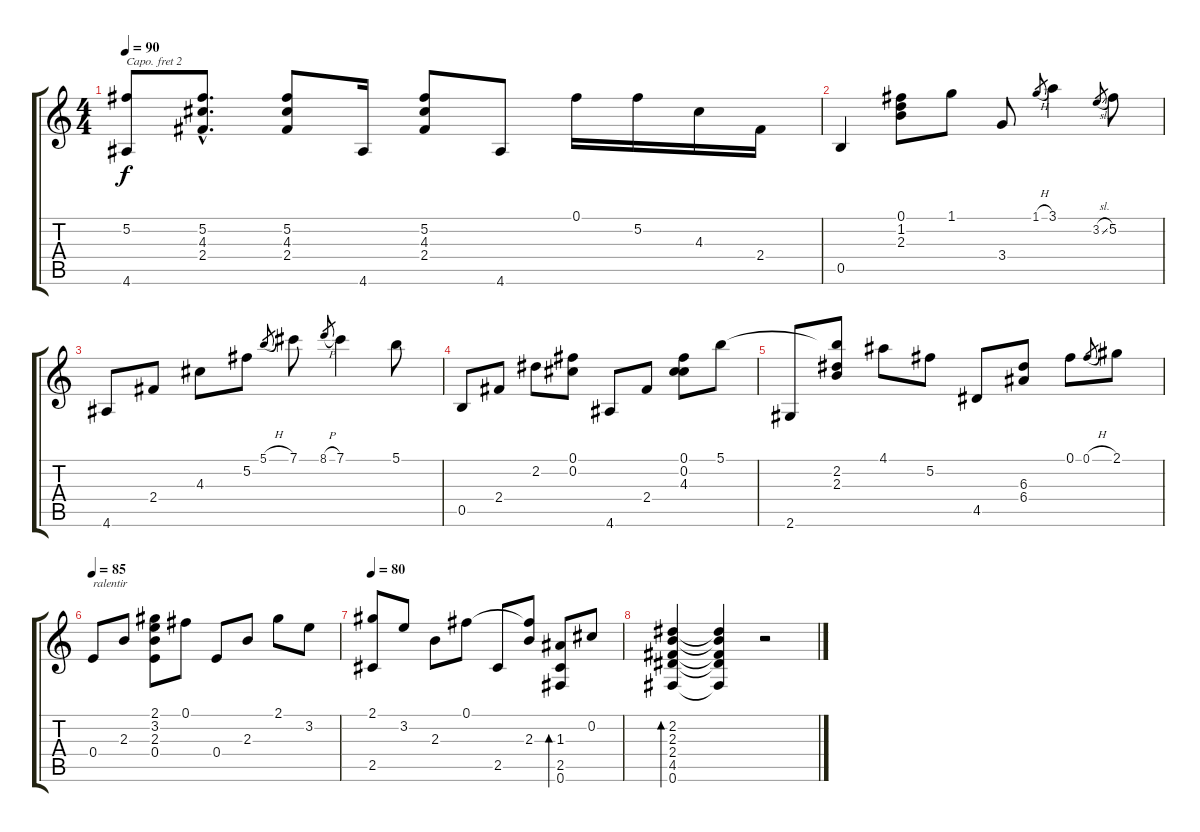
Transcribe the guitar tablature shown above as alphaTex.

\track "" {instrument acousticguitarsteel}
\staff {score tabs}
\capo 2
\tuning (E4 B3 G3 D3 A2 E2) {hide}
\ts (4 4)
\tempo 90
\clef g2
\ks c
(5.2{t} 4.6).8{dy f} (5.2{hac} 4.3{hac} 2.4{hac}).8{d} (5.2 4.3 2.4).8 4.6.16 (5.2 4.3 2.4).8 4.6.8 0.1.16 5.2.16 4.3.16 2.4.16 |
0.5.4 (0.1 1.2 2.3).8 1.1.8 3.4.8 1.1{h}.8{gr} 3.1.4 3.2{sl}.8{gr} 5.2.8 |
4.6.8 2.4.8 4.3.8 5.2.8 5.1{h}.8{gr} 7.1.8 8.1{h}.8{gr} 7.1.4 5.1.8 |
0.5.8 2.4.8 2.2.8 (0.1 0.2).8 4.6.8 2.4.8 (0.1 0.2 4.3).8 5.1.8 |
2.6.8 (5.1{t} 2.2 2.3).8 4.1.8 5.2.8 4.5.8 (6.3 6.4).8 0.1.8 0.1{h}.8{gr} 2.1.8 |
\tempo 85
0.4.8{txt "ralentir"} 2.3.8 (2.1 3.2 2.3 0.4).8 0.1.8 0.4.8 2.3.8 2.1.8 3.2.8 |
\tempo 80
(2.1 2.5).8 3.2.8 2.3.8 0.1.8 2.5.8 (0.1{t} 2.3).8 (1.3 2.5 0.6).8{bd 480} 0.2.8 |
(2.2 2.3 2.4 4.5 0.6).4{bd 480} (2.2{t} 2.3{t} 2.4{t} 4.5{t} 0.6{t}).4 r.2
